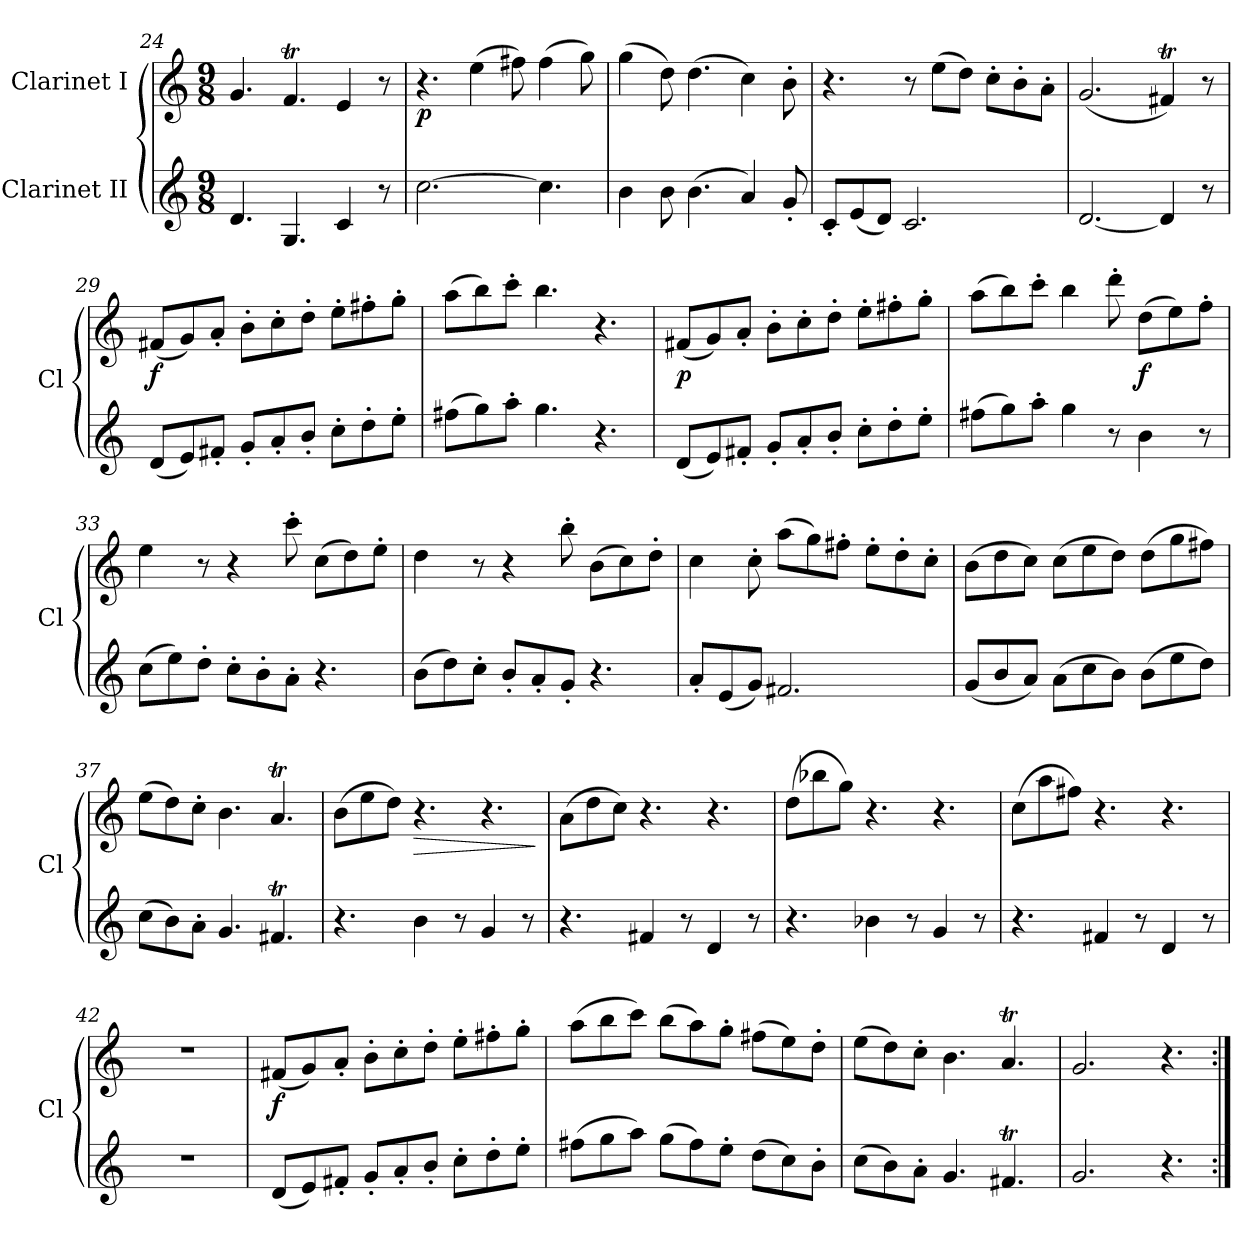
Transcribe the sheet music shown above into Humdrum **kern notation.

**kern	**kern	**dynam
*part2	*part1	*part1
*staff2	*staff1	*staff1
*I"Clarinet II	*I"Clarinet I	*
*I'Cl	*I'Cl	*
*clefG2	*clefG2	*
*ITrd1c2	*ITrd1c2	*
*k[b-e-]	*k[b-e-]	*
*M9/8	*M9/8	*
=24	=24	=24
4.c/	4.f/	.
4.F/	4.e-T/	.
4B-/	4d/	.
8r	8r	.
=25	=25	=25
!	!	!LO:DY:b
[2.b-\	4.r	p
.	(4dd\	.
.	8een\)	.
4.b-\]	(4ee\	.
.	8ff\)	.
=26	=26	=26
4a\	(4ff\	.
8a\	8cc\)	.
(4.a\	(4.cc\	.
4g/)	4b-\)	.
8f'/	8a'\	.
!!LO:LB:g=z
=27	=27	=27
8B-'/L	4.r	.
(8d/	.	.
8c/J)	.	.
2.B-/	8r	.
.	(8dd\L	.
.	8cc\J)	.
.	8b-'\L	.
.	8a'\	.
.	8g'\J	.
=28	=28	=28
[2.c/	(2.f/	.
4c/]	4ent/)	.
8r	8r	.
=29	=29	=29
!	!	!LO:DY:b
(8c/L	(8en/L	f
8d/)	8f/)	.
8en'/J	8g'/J	.
8f'/L	8a'\L	.
8g'/	8b-'\	.
8a'/J	8cc'\J	.
8b-'\L	8dd'\L	.
8cc'\	8een'\	.
8dd'\J	8ff'\J	.
=30	=30	=30
(8een\L	(8gg\L	.
8ff\)	8aa\)	.
8gg'\J	8bb-'\J	.
4.ff\	4.aa\	.
4.r	4.r	.
=31	=31	=31
!	!	!LO:DY:b
(8c/L	(8en/L	p
8d/)	8f/)	.
8en'/J	8g'/J	.
8f'/L	8a'\L	.
8g'/	8b-'\	.
8a'/J	8cc'\J	.
8b-'\L	8dd'\L	.
8cc'\	8een'\	.
8dd'\J	8ff'\J	.
!!LO:LB:g=z
=32	=32	=32
(8een\L	(8gg\L	.
8ff\)	8aa\)	.
8gg'\J	8bb-'\J	.
4ff\	4aa\	.
8r	8ccc'\	.
!	!	!LO:DY:b
4a\	(8cc\L	f
.	8dd\)	.
8r	8ee-'\J	.
=33	=33	=33
(8b-\L	4dd\	.
8dd\)	.	.
8cc'\J	8r	.
8b-'\L	4r	.
8a'\	.	.
8g'\J	8bb-'\	.
4.r	(8b-\L	.
.	8cc\)	.
.	8dd'\J	.
=34	=34	=34
(8a\L	4cc\	.
8cc\)	.	.
8b-'\J	8r	.
8a'/L	4r	.
8g'/	.	.
8f'/J	8aa'\	.
4.r	(8a\L	.
.	8b-\)	.
.	8cc'\J	.
=35	=35	=35
8g'/L	4b-\	.
(8d/	.	.
8f/J)	8b-'\	.
2.en/	(8gg\L	.
.	8ff\)	.
.	8een'\J	.
.	8dd'\L	.
.	8cc'\	.
.	8b-'\J	.
=36	=36	=36
(8f/L	(8a\L	.
8a/	8cc\	.
8g/J)	8b-\J)	.
(8g\L	(8b-\L	.
8b-\	8dd\	.
8a\J)	8cc\J)	.
(8a\L	(8cc\L	.
8dd\	8ff\	.
8cc\J)	8een\J)	.
!!LO:LB:g=z
=37	=37	=37
(8b-\L	(8dd\L	.
8a\)	8cc\)	.
8g'\J	8b-'\J	.
4.f/	4.a\	.
4.ent/	4.gT/	.
=38	=38	=38
4.r	(8a\L	.
.	8dd\	.
.	8cc\J)	.
!	!	!LO:HP:b
4a\	4.r	>
8r	.	.
4f/	4.r	.
8r	.	.
.	.	]
=39	=39	=39
4.r	(8g\L	.
.	8cc\	.
.	8b-\J)	.
4en/	4.r	.
8r	.	.
4c/	4.r	.
8r	.	.
=40	=40	=40
4.r	(8cc\L	.
.	8aa-X\	.
.	8ff\J)	.
4a-X\	4.r	.
8r	.	.
4f/	4.r	.
8r	.	.
=41	=41	=41
4.r	(8b-\L	.
.	8gg\	.
.	8een\J)	.
4en/	4.r	.
8r	.	.
4c/	4.r	.
8r	.	.
=42	=42	=42
8%9r	8%9r	.
!!LO:LB:g=z
=43	=43	=43
!	!	!LO:DY:b
(8c/L	(8en/L	f
8d/)	8f/)	.
8en'/J	8g'/J	.
8f'/L	8a'\L	.
8g'/	8b-'\	.
8a'/J	8cc'\J	.
8b-'\L	8dd'\L	.
8cc'\	8een'\	.
8dd'\J	8ff'\J	.
=44	=44	=44
(8een\L	(8gg\L	.
8ff\	8aa\	.
8gg\J)	8bb-\J)	.
(8ff\L	(8aa\L	.
8ee\)	8gg\)	.
8dd'\J	8ff'\J	.
(8cc\L	(8een\L	.
8b-\)	8dd\)	.
8a'\J	8cc'\J	.
=45	=45	=45
(8b-\L	(8dd\L	.
8a\)	8cc\)	.
8g'\J	8b-'\J	.
4.f/	4.a\	.
4.ent/	4.gT/	.
=46	=46	=46
2.f/	2.f/	.
4.r	4.r	.
=:|!	=:|!	=:|!
*-	*-	*-
